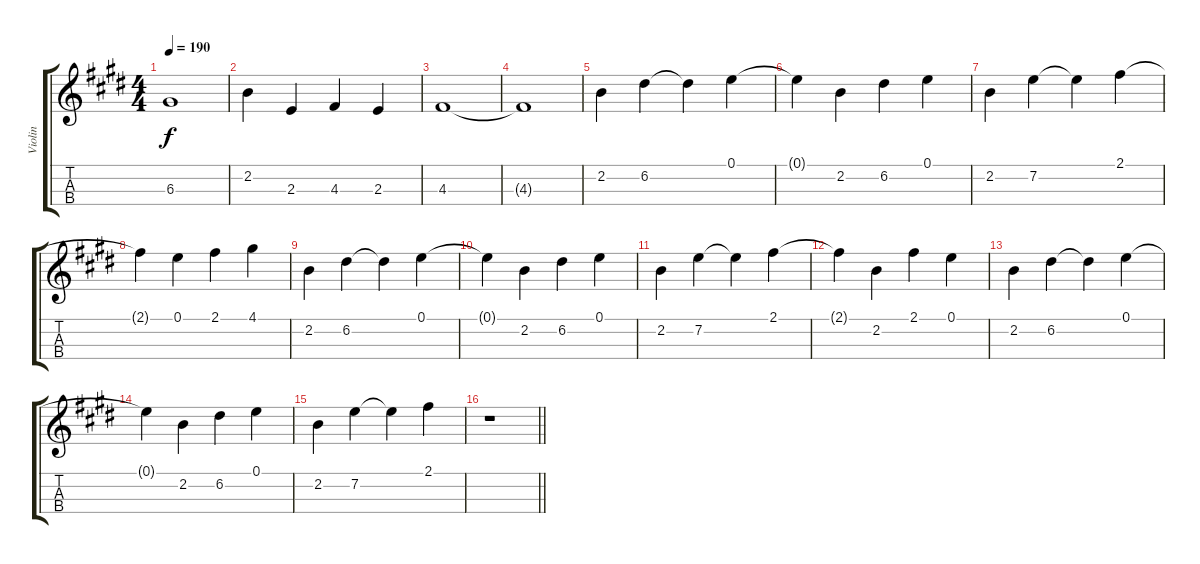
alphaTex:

\track ("Violin" "Violin") {instrument violin}
\staff {score tabs}
\tuning (E5 A4 D4 G3) {hide}
\ts (4 4)
\tempo 190
\clef g2
\ks e
6.3.1{dy f} |
2.2.4 2.3.4 4.3.4 2.3.4 |
4.3.1 |
4.3{t}.1 |
2.2.4 6.2.4 6.2{t}.4 0.1.4 |
0.1{t}.4 2.2.4 6.2.4 0.1.4 |
2.2.4 7.2.4 7.2{t}.4 2.1.4 |
2.1{t}.4 0.1.4 2.1.4 4.1.4 |
2.2.4 6.2.4 6.2{t}.4 0.1.4 |
0.1{t}.4 2.2.4 6.2.4 0.1.4 |
2.2.4 7.2.4 7.2{t}.4 2.1.4 |
2.1{t}.4 2.2.4 2.1.4 0.1.4 |
2.2.4 6.2.4 6.2{t}.4 0.1.4 |
0.1{t}.4 2.2.4 6.2.4 0.1.4 |
2.2.4 7.2.4 7.2{t}.4 2.1.4 |
\barLineRight lightlight
r.1
